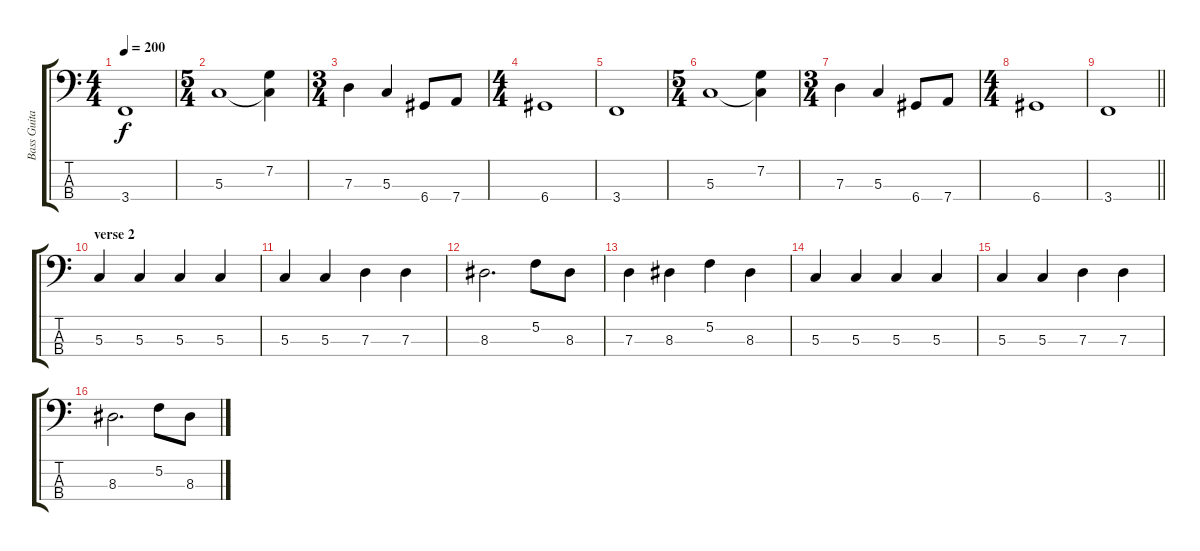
\track ("Bass Guitar" "Bass Guita") {instrument electricbassfinger}
\staff {score tabs}
\tuning (F2 C2 G1 D1) {hide}
\ts (4 4)
\tempo 200
\clef f4
\ks c
3.4.1{dy f} |
\ts (5 4)
5.3.1 (7.2 5.3{t}).4 |
\ts (3 4)
7.3.4 5.3.4 6.4.8 7.4.8 |
\ts (4 4)
6.4.1 |
3.4.1 |
\ts (5 4)
5.3.1 (7.2 5.3{t}).4 |
\ts (3 4)
7.3.4 5.3.4 6.4.8 7.4.8 |
\ts (4 4)
6.4.1 |
\barLineRight lightlight
3.4.1 |
\section ("" "verse 2")
5.3.4 5.3.4 5.3.4 5.3.4 |
5.3.4 5.3.4 7.3.4 7.3.4 |
8.3.2{d} 5.2.8 8.3.8 |
7.3.4 8.3.4 5.2.4 8.3.4 |
5.3.4 5.3.4 5.3.4 5.3.4 |
5.3.4 5.3.4 7.3.4 7.3.4 |
8.3.2{d} 5.2.8 8.3.8
